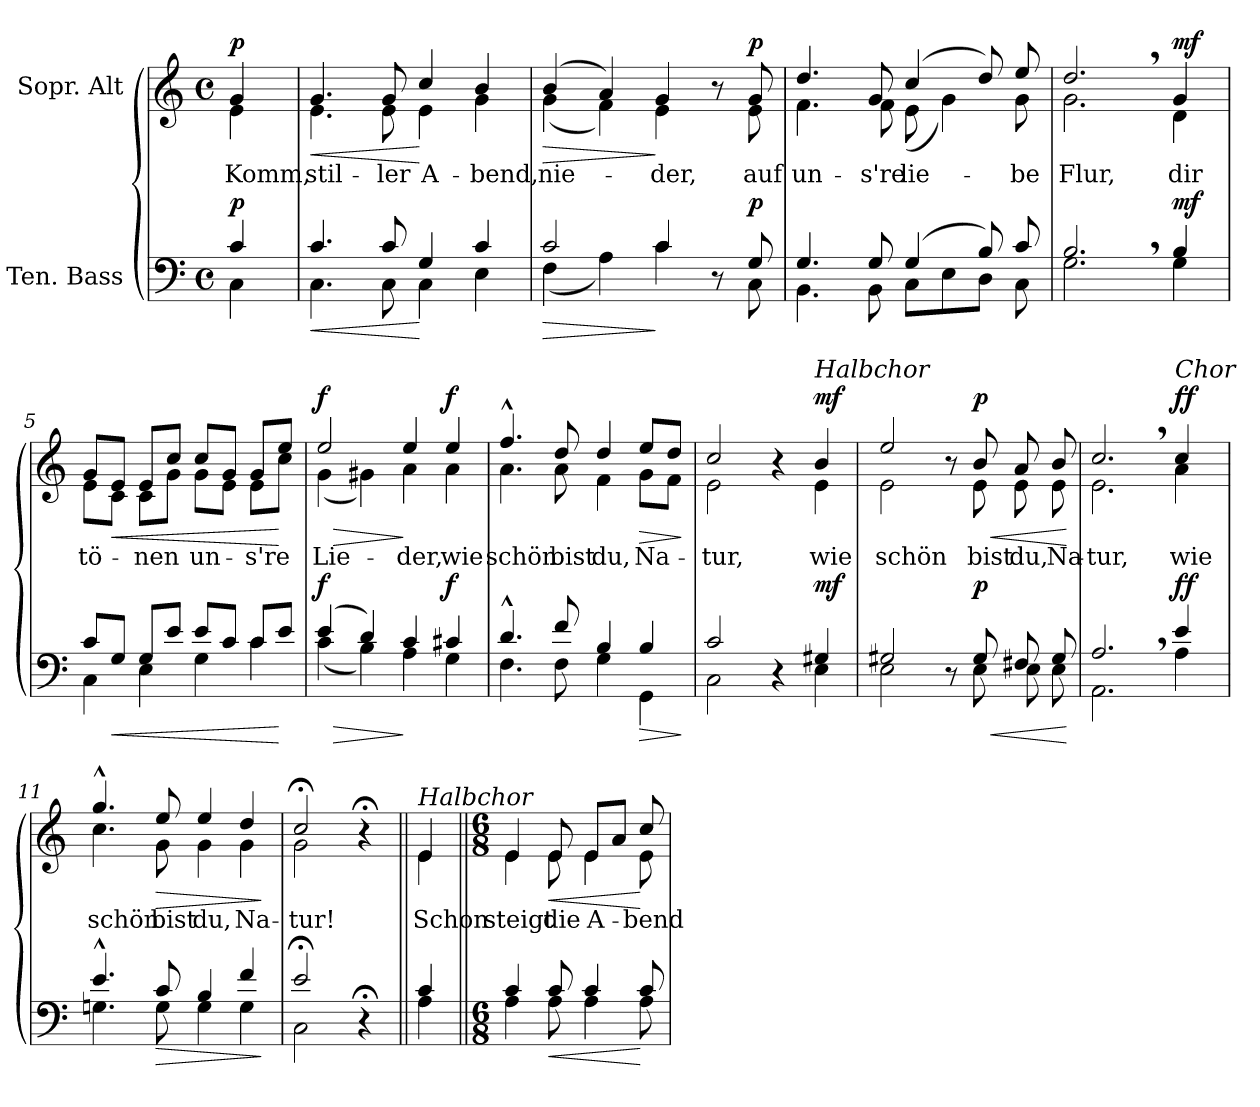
**kern	**dynam	**kern	**text	**dynam
*part2	*part2	*part1	*part1	*part1
*staff2	*staff2	*staff1	*staff1	*staff1
*I"Ten. Bass	*	*I"Sopr. Alt	*	*
*clefF4	*	*clefG2	*	*
*k[]	*	*k[]	*	*
*M4/4	*	*M4/4	*	*
*met(c)	*	*met(c)	*	*
=	=	=	=	=
*^	*	*	*	*
!	!	!	!LO:TX:a:B:t=Ruhig	!	!
!	!	!LO:DY:a	!	!LO:LY:b	!LO:DY:a
*	*	*	*^	*	*
4c/	4C\	p	4g/	4e\	Komm,	p
=1	=1	=1	=1	=1	=1	=1
!	!	!LO:HP:b	!	!	!LO:LY:b	!LO:HP:b
4.c/	4.C\	<	4.g/	4.e\	stil-	<
!	!	!	!	!	!LO:LY:b	!
8c/	8C\	.	8g/	8e\	-ler	.
!	!	!	!	!	!LO:LY:b	!
4G/	4C\	[	4cc/	4e\	A-	[
!	!	!	!	!	!LO:LY:b	!
4c/	4E\	.	4b/	4g\	-bend,	.
=2	=2	=2	=2	=2	=2	=2
!	!	!LO:HP:b	!	!	!LO:LY:b	!LO:HP:b
2c/	(4F\	>	(4b/	(4g\	nie-	>
.	4A\)	.	4a/)	4f\)	.	.
!	!	!	!	!	!LO:LY:b	!
4c/	4c\	]	4g/	4e\	-der,	]
8r	8ryy	.	8r	8ryy	.	.
!	!	!LO:DY:a	!	!	!LO:LY:b	!LO:DY:a
8G/	8C\	p	8g/	8e\	auf	p
=3	=3	=3	=3	=3	=3	=3
!	!	!	!	!	!LO:LY:b	!
4.G/	4.BB\	.	4.dd/	4.f\	un-	.
!	!	!	!	!	!LO:LY:b	!
8G/	8BB\	.	8g/	8f\	-s're	.
!	!	!	!	!	!LO:LY:b	!
(4G/	8C\L	.	(4cc/	(>8e\	lie-	.
.	8E\	.	.	4g\)	.	.
8B/)	8D\J	.	8dd/)	.	.	.
!	!	!	!	!	!LO:LY:b	!
8c/	8C\	.	8ee/	8g\	-be	.
!!LO:LB:g=z	!!
=4	=4	=4	=4	=4	=4	=4
!	!	!	!	!	!LO:LY:b	!
2.B,/	2.G\	.	2.dd,/	2.g\	Flur,	.
!	!	!LO:DY:a	!	!	!LO:LY:b	!LO:DY:a
4B/	4G\	mf	4g/	4d\	dir	mf
=5	=5	=5	=5	=5	=5	=5
!	!	!	!	!	!LO:LY:b	!
8c/L	4C\	.	8g/L	8e\L	tö-	.
!	!	!LO:HP:b	!	!	!	!LO:HP:b
8G/J	.	<	8e/J	8c\J	.	<
!	!	!	!	!	!LO:LY:b	!
8G/L	4E\	.	8e/L	8c\L	-nen	.
8e/J	.	.	8cc/J	8g\J	.	.
!	!	!	!	!	!LO:LY:b	!
8e/L	4G\	.	8cc/L	8g\L	un-	.
8c/J	.	.	8g/J	8e\J	.	.
!	!	!	!	!	!LO:LY:b	!
8c/L	4c\	.	8g/L	8e\L	-s're	.
8e/J	.	[	8ee/J	8cc\J	.	[
=6	=6	=6	=6	=6	=6	=6
!	!	!LO:HP:b	!	!	!LO:LY:b	!LO:HP:b
!	!	!LO:DY:n=1:a	!	!	!	!LO:DY:n=1:a
(4e/	(4c\	> f	2ee/	(4g\	Lie-	> f
4d/)	4B\)	.	.	4g#X\)	.	.
!	!	!	!	!	!LO:LY:b	!
4c/	4A\	]	4ee/	4a\	-der,	]
!	!	!LO:DY:n=2:a	!	!	!LO:LY:b	!LO:DY:n=2:a
4c#X/	4G\	f	4ee/	4a\	wie	f
=7	=7	=7	=7	=7	=7	=7
!	!	!	!	!	!LO:LY:b	!
4.d^^/	4.F\	.	4.ff^^/	4.a\	schön	.
!	!	!	!	!	!LO:LY:b	!
8f/	8F\	.	8dd/	8a\	bist	.
!	!	!	!	!	!LO:LY:b	!
4B/	4G\	.	4dd/	4f\	du,	.
!	!	!LO:HP:b	!	!	!LO:LY:b	!LO:HP:b
4B/	4GG\	>	8ee/L	8g\L	Na-	>
.	.	.	8dd/J	8f\J	.	.
*v	*v	*	*	*	*	*
*	*	*v	*v	*	*
.	]	.	.	]
!!LO:LB:g=z
=8	=8	=8	=8	=8
*^	*	*	*	*
!	!	!	!	!LO:LY:b	!
*	*	*	*^	*	*
2c/	2C\	.	2cc/	2e\	-tur,	.
4r	4ryy	.	4r	4ryy	.	.
!	!	!	!LO:TX:a:i:t=Halbchor	!	!	!
!	!	!LO:DY:a	!	!	!LO:LY:b	!LO:DY:a
4G#X/	4E\	mf	4b/	4e\	wie	mf
=9	=9	=9	=9	=9	=9	=9
!	!	!	!	!	!LO:LY:b	!
2G#X/	2E\	.	2ee/	2e\	schön	.
8r	8ryy	.	8r	8ryy	.	.
!	!	!LO:HP:b	!	!	!LO:LY:b	!LO:HP:b
!	!	!LO:DY:n=1:a	!	!	!	!LO:DY:n=1:a
8G#/	8E\	< p	8b/	8e\	bist	< p
!	!	!	!	!	!LO:LY:b	!
8F#X/	8E\	.	8a/	8e\	du,	.
!	!	!	!	!	!LO:LY:b	!
8G#/	8E\	.	8b/	8e\	Na-	.
*v	*v	*	*	*	*	*
*	*	*v	*v	*	*
.	[	.	.	[
=10	=10	=10	=10	=10
*^	*	*	*	*
!	!	!	!	!LO:LY:b	!
*	*	*	*^	*	*
2.A,/	2.AA\	.	2.cc,/	2.e\	-tur,	.
!	!	!	!LO:TX:a:i:t=Chor	!	!	!
!	!	!LO:DY:a	!	!	!LO:LY:b	!LO:DY:a
4e/	4A\	ff	4cc/	4a\	wie	ff
=11	=11	=11	=11	=11	=11	=11
!	!	!	!	!	!LO:LY:b	!
4.e^^/	4.Gn\	.	4.gg^^/	4.cc\	schön	.
!	!	!LO:HP:b	!	!	!LO:LY:b	!LO:HP:b
8c/	8G\	>	8ee/	8g\	bist	>
!	!	!	!	!	!LO:LY:b	!
4B/	4G\	.	4ee/	4g\	du,	.
!	!	!	!	!	!LO:LY:b	!
4f/	4G\	.	4dd/	4g\	Na-	.
*v	*v	*	*	*	*	*
*	*	*v	*v	*	*
.	]	.	.	]
=12	=12	=12	=12	=12
*^	*	*	*	*
!	!	!	!	!LO:LY:b	!
*	*	*	*^	*	*
2e;</	2C\	.	2cc;</	2g\	-tur!	.
4r;<	4ryy	.	4r;<	4ryy	.	.
!!LO:PB:g=z	!!
=12X1||	=12X1||	=12X1||	=12X1||	=12X1||	=12X1||	=12X1||
!	!	!	!LO:TX:a:i:t=Halbchor	!	!	!
!	!	!	!	!	!LO:LY:b	!
4c/	4A\	.	4e/	4e\	Schon	.
=13||	=13||	=13||	=13||	=13||	=13||	=13||
*M6/8	*	*	*M6/8	*	*	*
!	!	!	!	!	!LO:LY:b	!
4c/	4A\	.	4e/	4e\	steigt	.
!	!	!LO:HP:b	!	!	!LO:LY:b	!LO:HP:b
8c/	8A\	<	8e/	8e\	die	<
!	!	!	!	!	!LO:LY:b	!
4c/	4A\	.	8e/L	4e\	A-	.
.	.	.	8a/J	.	.	.
!	!	!	!	!	!LO:LY:b	!
8c/	8A\	[	8cc/	8e\	-bend-	[
*v	*v	*	*	*	*	*
*	*	*v	*v	*	*
=	=	=	=	=
*-	*-	*-	*-	*-
